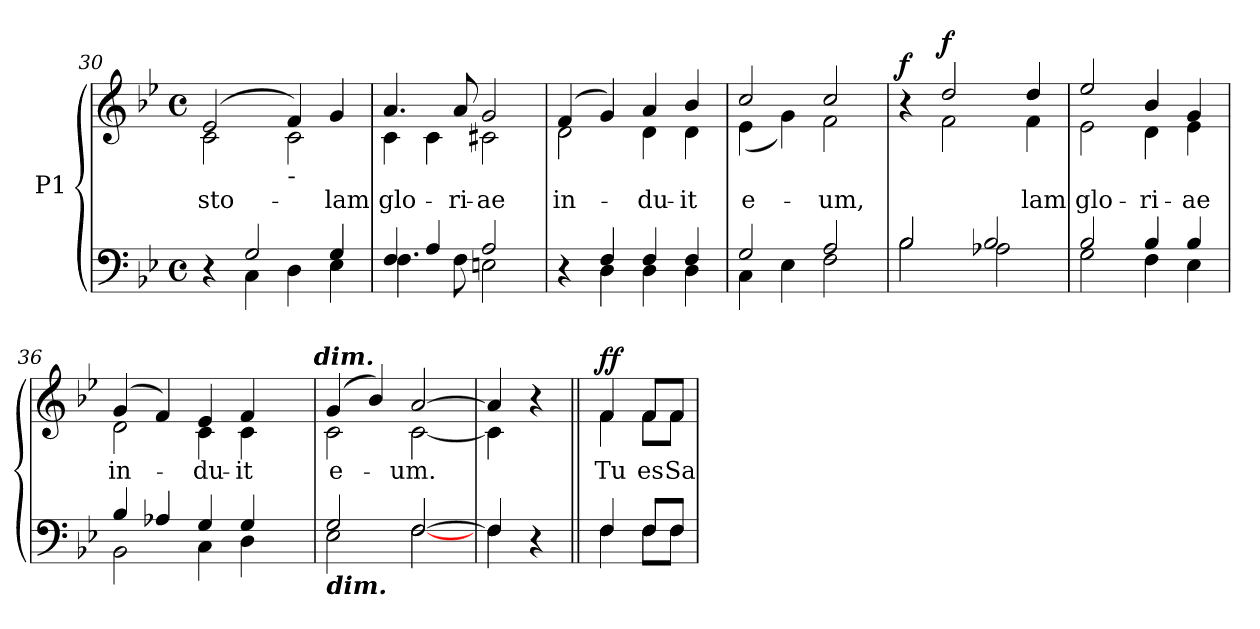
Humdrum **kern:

**kern	**kern	**text	**dynam
*part1	*part1	*part1	*part1
*staff2	*staff1	*staff1	*staff1/2
*I"P1	*	*	*
!!LO:LB:g=z
*clefF4	*clefG2	*	*
*k[b-e-]	*k[b-e-]	*	*
*B-:	*B-:	*	*
*M4/4	*M4/4	*	*
*met(c)	*met(c)	*	*
=30	=30	=30	=30
*^	*	*	*
!	!	!	!LO:LY:b:color=#000000	!
*	*	*^	*	*
4r	4ryy	(2e-i/	2ci\	sto-	.
2Gi/	4Ci\	.	.	.	.
!	!	!LO:TX:b:t=-	!	!	!
.	4Di\	4fi/)	2ci\	.	.
!	!	!	!	!LO:LY:b:color=#000000	!
4Gi/	4E-i\	4gi/	.	-lam	.
=31	=31	=31	=31	=31	=31
!	!	!	!	!LO:LY:b:color=#000000	!
4Fi/	4.Fi\	4.ai/	4ci\	glo-	.
4Ai/	.	.	4ci\	.	.
!	!	!	!	!LO:LY:b:color=#000000	!
.	8Fi\	8ai/	.	-ri-	.
!	!	!	!	!LO:LY:b:color=#000000	!
2Ai/	2Eni\	2gi/	2c#Xi\	-ae	.
=32	=32	=32	=32	=32	=32
!	!	!	!	!LO:LY:b:color=#000000	!
4r	4ryy	(4fi/	2di\	in-	mf mf
4Fi/	4Di\	4gi/)	.	.	.
!	!	!	!	!LO:LY:b:color=#000000	!
4Fi/	4Di\	4ai/	4di\	-du-	.
!	!	!	!	!LO:LY:b:color=#000000	!
4Fi/	4Di\	4b-i/	4di\	-it	.
=33	=33	=33	=33	=33	=33
!	!	!	!	!LO:LY:b:color=#000000	!
2Gi/	4Ci\	2cci/	(4e-i\	e-	.
.	4E-i\	.	4gi\)	.	.
!	!	!	!	!LO:LY:b:color=#000000	!
2Ai/	2Fi\	2cci/	2fi\	-um,	.
=34	=34	=34	=34	=34	=34
!	!	!	!	!LO:LY:b:color=#000000	!
2B-i/	2B-i\	4r	4ryy	sto-	f
.	.	2ddi/	2fi\	.	f
2B-i/	2A-Xi\	.	.	.	.
!	!	!	!	!LO:LY:b:color=#000000	!
.	.	4ddi/	4fi\	-lam	.
=35	=35	=35	=35	=35	=35
!	!	!	!	!LO:LY:b:color=#000000	!
2B-i/	2Gi\	2ee-i/	2e-i\	glo-	.
!	!	!	!	!LO:LY:b:color=#000000	!
4B-i/	4Fi\	4b-i/	4di\	-ri-	.
!	!	!	!	!LO:LY:b:color=#000000	!
4B-i/	4E-i\	4gi/	4e-i\	-ae	.
*	*	*v	*v	*	*
=36	=36	=36	=36	=36
*	*	*^	*	*
!	!	!	!	!LO:LY:b:color=#000000	!
*	*	*	*^	*	*
4B-i/	2BB-i\	(4gi/	2di\	2ryy	in-	.
4A-Xi/	.	4fi/)	.	.	.	.
!	!	!	!	!	!LO:LY:b:color=#000000	!
4Gi/	4Ci\	4e-i/	4ci\	4ryy	-du-	.
!	!	!	!	!	!LO:LY:b:color=#000000	!
4Gi/	4Di\	4fi/	4ci\	8ryy	-it	.
.	.	.	.	16ryy	.	.
.	.	.	.	32ryy	.	.
.	.	.	.	64ryy	.	.
.	.	.	.	128...ryy	.	.
!	!	!	!	!LO:TX:a:Bi:t=dim.	!	!
.	.	.	.	1024ryy	.	.
*	*	*v	*v	*v	*	*
=37	=37	=37	=37	=37
*	*	*^	*	*
*	*	*	*^	*	*
!LO:TX:b:Bi:t=dim.	!	!	!	!	!	!
!	!	!	!	!	!LO:LY:b:color=#000000	!
*	*	*	*v	*v	*	*
2Gi/	2E-i\	(4gi/	2ci\	e-	.
.	.	4b-i/)	.	.	.
!	!	!	!	!LO:LY:b:color=#000000	!
[>2Fi/	[<2Fi\	[>2ai/	[<2ci\	-um.	.
=38	=38	=38	=38	=38	=38
4Fi/]	4Fi\	4ai/]	4ci\]	.	.
4r	4ryy	4r	4ryy	.	.
!!LO:LB:g=z	!!
=39||	=39||	=39||	=39||	=39||	=39||
!	!	!	!	!LO:LY:b:color=#000000	!
4Fi/	4Fi\	4fi/	4fi\	Tu	f f
!	!	!	!	!LO:LY:b:color=#000000	!
8Fi/L	8Fi\L	8fi/L	8fi\L	es	.
!	!	!	!	!LO:LY:b:color=#000000	!
8Fi/J	8Fi\J	8fi/J	8fi\J	Sa-	.
*v	*v	*	*	*	*
*	*v	*v	*	*
=	=	=	=
*-	*-	*-	*-
